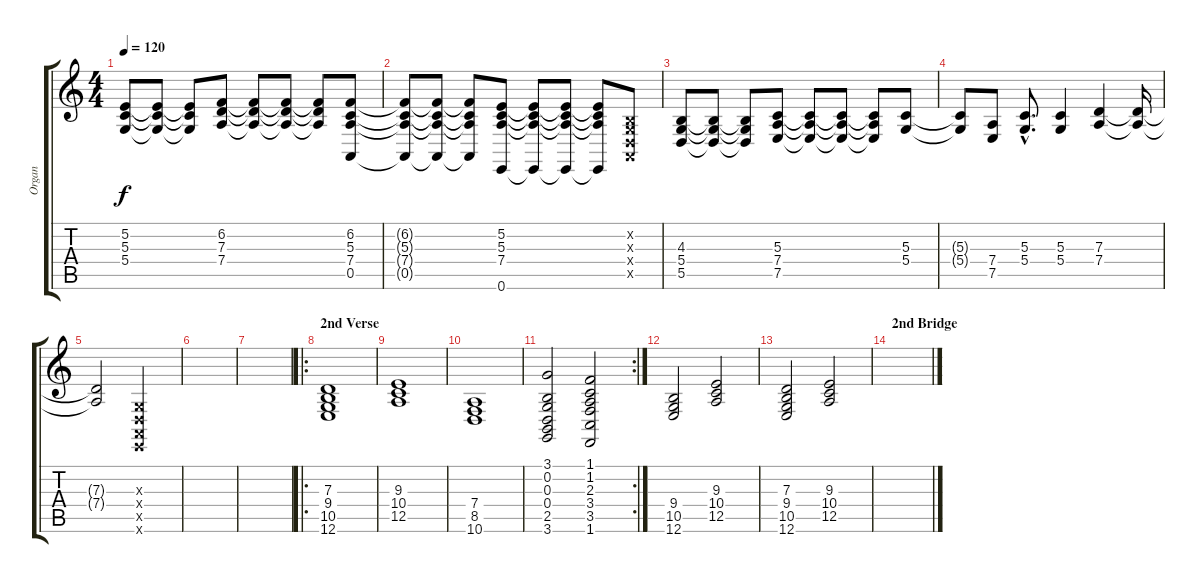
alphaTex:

\track ("Organ" "Organ") {instrument drawbarorgan}
\staff {score tabs}
\tuning (E4 B3 G3 D3 A2 E2) {hide}
\ts (4 4)
\tempo 120
\clef g2
\ks c
(5.2 5.3 5.4).8{dy f} (5.2{t} 5.3{t} 5.4{t}).8 (5.2{t} 5.3{t} 5.4{t}).8 (6.2 7.3 7.4).8 (6.2{t} 7.3{t} 7.4{t}).8 (6.2{t} 7.3{t} 7.4{t}).8 (6.2{t} 7.3{t} 7.4{t}).8 (6.2 5.3 7.4 0.5).8 |
(6.2{t} 5.3{t} 7.4{t} 0.5{t}).8 (6.2{t} 5.3{t} 7.4{t} 0.5{t}).8 (6.2{t} 5.3{t} 7.4{t} 0.5{t}).8 (5.2 5.3 7.4 0.6).8 (5.2{t} 5.3{t} 7.4{t} 0.6{t}).8 (5.2{t} 5.3{t} 7.4{t} 0.6{t}).8 (5.2{t} 5.3{t} 7.4{t} 0.6{t}).8 (0.2{x} 0.3{x} 0.4{x} 0.5{x}).8 |
(4.3 5.4 5.5).8 (4.3{t} 5.4{t} 5.5{t}).8 (4.3{t} 5.4{t} 5.5{t}).8 (5.3 7.4 7.5).8 (5.3{t} 7.4{t} 7.5{t}).8 (5.3{t} 7.4{t} 7.5{t}).8 (5.3{t} 7.4{t} 7.5{t}).8 (5.3 5.4).8 |
(5.3{t} 5.4{t}).8 (7.4 7.5).8 (5.3{hac} 5.4{hac}).8{d} (5.3 5.4).4 (7.3 7.4).4 (7.3{t} 7.4{t}).16 |
(7.3{t} 7.4{t}).2 (0.3{x} 0.4{x} 0.5{x} 0.6{x}).2 |
|
|
\ro
\section ("" "2nd Verse")
(7.3 9.4 10.5 12.6).1{volume 8 instrument drawbarorgan} |
(9.3 10.4 12.5).1 |
(7.4 8.5 10.6).1 |
\rc 2
(3.1 0.2 0.3 0.4 2.5 3.6).2 (1.1 1.2 2.3 3.4 3.5 1.6).2 |
(9.4 10.5 12.6).2 (9.3 10.4 12.5).2 |
(7.3 9.4 10.5 12.6).2 (9.3 10.4 12.5).2 |
\section ("" "2nd Bridge")
